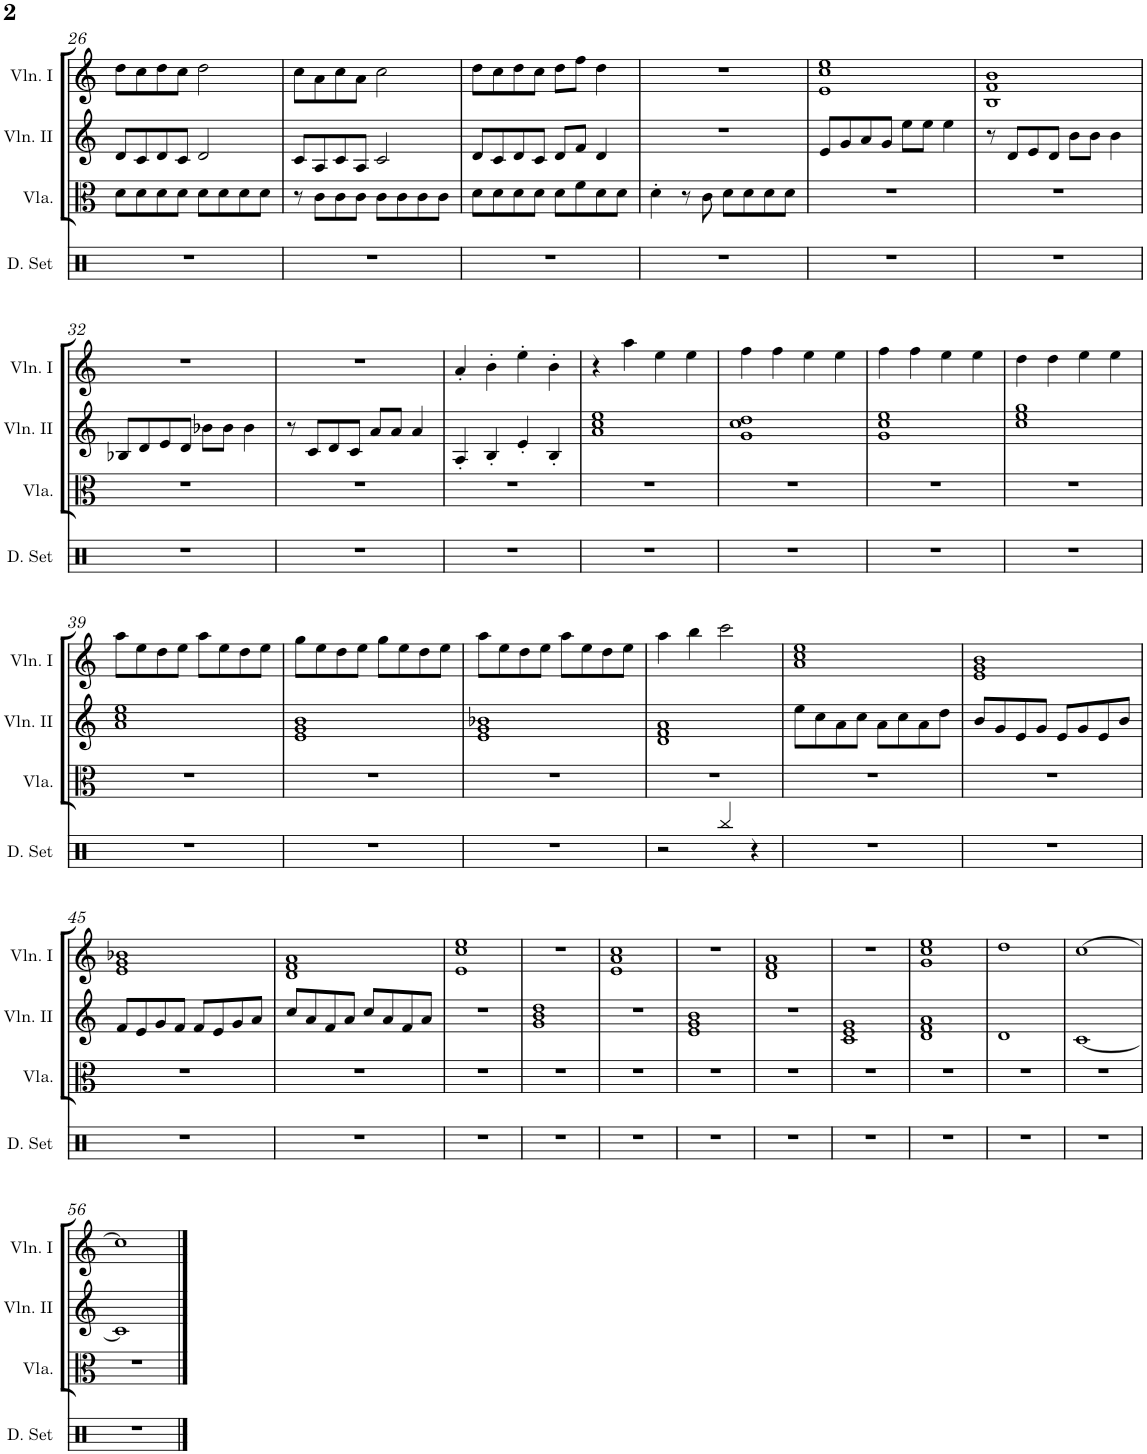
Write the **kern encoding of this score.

**kern	**kern	**kern	**kern
*part4	*part3	*part2	*part1
*staff4	*staff3	*staff2	*staff1
*I"Drumset	*I"Viola	*I"Violin II	*I"Violin I
*I'D. Set	*I'Vla.	*I'Vln. II	*I'Vln. I
!!LO:PB:g=z
*clefX	*clefC3	*clefG2	*clefG2
*k[]	*k[]	*k[]	*k[]
*M4/4	*M4/4	*M4/4	*M4/4
=26	=26	=26	=26
1r	8d\L	8d/L	8dd\L
.	8d\	8c/	8cc\
.	8d\	8d/	8dd\
.	8d\J	8c/J	8cc\J
.	8d\L	2d/	2dd\
.	8d\	.	.
.	8d\	.	.
.	8d\J	.	.
=27	=27	=27	=27
1r	8r	8c/L	8cc\L
.	8c\L	8A/	8a\
.	8c\	8c/	8cc\
.	8c\J	8A/J	8a\J
.	8c\L	2c/	2cc\
.	8c\	.	.
.	8c\	.	.
.	8c\J	.	.
=28	=28	=28	=28
1r	8d\L	8d/L	8dd\L
.	8d\	8c/	8cc\
.	8d\	8d/	8dd\
.	8d\J	8c/J	8cc\J
.	8d\L	8d/L	8dd\L
.	8f\	8f/J	8ff\J
.	8d\	4d/	4dd\
.	8d\J	.	.
=29	=29	=29	=29
1r	4d'\	1r	1r
.	8r	.	.
.	8c\	.	.
.	8d\L	.	.
.	8d\	.	.
.	8d\	.	.
.	8d\J	.	.
=30	=30	=30	=30
1r	1r	8e/L	1e 1cc 1ee
.	.	8g/	.
.	.	8a/	.
.	.	8g/J	.
.	.	8ee\L	.
.	.	8ee\J	.
.	.	4ee\	.
=31	=31	=31	=31
1r	1r	8r	1B 1f 1b
.	.	8d/L	.
.	.	8e/	.
.	.	8d/J	.
.	.	8b\L	.
.	.	8b\J	.
.	.	4b\	.
!!LO:LB:g=z
=32	=32	=32	=32
1r	1r	8B-X/L	1r
.	.	8d/	.
.	.	8e/	.
.	.	8d/J	.
.	.	8b-X\L	.
.	.	8b-\J	.
.	.	4b-\	.
=33	=33	=33	=33
1r	1r	8r	1r
.	.	8c/L	.
.	.	8d/	.
.	.	8c/J	.
.	.	8a/L	.
.	.	8a/J	.
.	.	4a/	.
=34	=34	=34	=34
1r	1r	4A'/	4a'/
.	.	4B'/	4b'\
.	.	4e'/	4ee'\
.	.	4B'/	4b'\
=35	=35	=35	=35
1r	1r	1a 1cc 1ee	4r
.	.	.	4aa\
.	.	.	4ee\
.	.	.	4ee\
=36	=36	=36	=36
1r	1r	1g 1cc 1dd	4ff\
.	.	.	4ff\
.	.	.	4ee\
.	.	.	4ee\
=37	=37	=37	=37
1r	1r	1g 1cc 1ee	4ff\
.	.	.	4ff\
.	.	.	4ee\
.	.	.	4ee\
=38	=38	=38	=38
1r	1r	1cc 1ee 1gg	4dd\
.	.	.	4dd\
.	.	.	4ee\
.	.	.	4ee\
!!LO:LB:g=z
=39	=39	=39	=39
1r	1r	1a 1cc 1ee	8aa\L
.	.	.	8ee\
.	.	.	8dd\
.	.	.	8ee\J
.	.	.	8aa\L
.	.	.	8ee\
.	.	.	8dd\
.	.	.	8ee\J
=40	=40	=40	=40
1r	1r	1e 1g 1b	8gg\L
.	.	.	8ee\
.	.	.	8dd\
.	.	.	8ee\J
.	.	.	8gg\L
.	.	.	8ee\
.	.	.	8dd\
.	.	.	8ee\J
=41	=41	=41	=41
1r	1r	1e 1g 1b-X	8aa\L
.	.	.	8ee\
.	.	.	8dd\
.	.	.	8ee\J
.	.	.	8aa\L
.	.	.	8ee\
.	.	.	8dd\
.	.	.	8ee\J
=42	=42	=42	=42
2r	1r	1d 1f 1a	4aa\
.	.	.	4bb\
4Rbb/	.	.	2ccc\
4r	.	.	.
=43	=43	=43	=43
1r	1r	8ee\L	1a 1cc 1ee
.	.	8cc\	.
.	.	8a\	.
.	.	8cc\J	.
.	.	8a\L	.
.	.	8cc\	.
.	.	8a\	.
.	.	8dd\J	.
=44	=44	=44	=44
1r	1r	8b/L	1e 1g 1b
.	.	8g/	.
.	.	8e/	.
.	.	8g/J	.
.	.	8e/L	.
.	.	8g/	.
.	.	8e/	.
.	.	8b/J	.
!!LO:LB:g=z
=45	=45	=45	=45
1r	1r	8f/L	1e 1g 1b-X
.	.	8e/	.
.	.	8g/	.
.	.	8f/J	.
.	.	8f/L	.
.	.	8e/	.
.	.	8g/	.
.	.	8a/J	.
=46	=46	=46	=46
1r	1r	8cc/L	1d 1f 1a
.	.	8a/	.
.	.	8f/	.
.	.	8a/J	.
.	.	8cc/L	.
.	.	8a/	.
.	.	8f/	.
.	.	8a/J	.
=47	=47	=47	=47
1r	1r	1r	1e 1cc 1ee
=48	=48	=48	=48
1r	1r	1g 1b 1dd	1r
=49	=49	=49	=49
1r	1r	1r	1e 1a 1cc
=50	=50	=50	=50
1r	1r	1e 1g 1b	1r
=51	=51	=51	=51
1r	1r	1r	1d 1f 1a
=52	=52	=52	=52
1r	1r	1c 1e 1g	1r
=53	=53	=53	=53
1r	1r	1d 1f 1a	1g 1cc 1ee
=54	=54	=54	=54
1r	1r	1d	1dd
=55	=55	=55	=55
1r	1r	[1c	[1cc
!!LO:LB:g=z
=56	=56	=56	=56
1r	1r	1c]	1cc]
==	==	==	==
*-	*-	*-	*-
